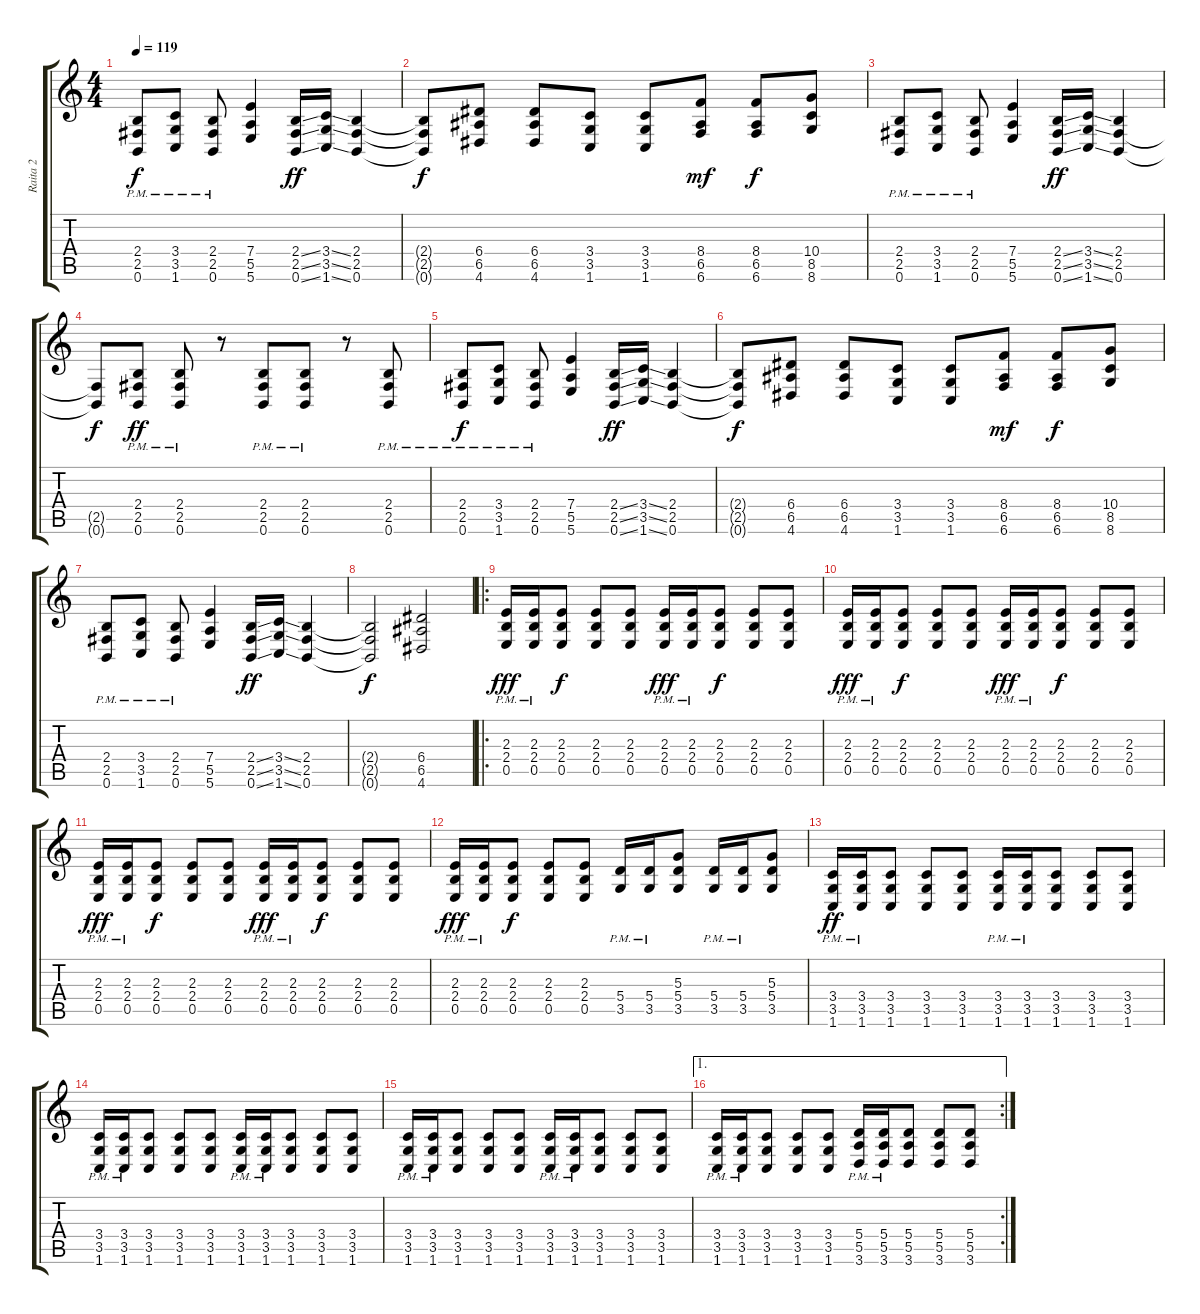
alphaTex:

\track ("Raita 2" "Raita 2") {instrument distortionguitar}
\staff {score tabs}
\tuning (B3 G3 D3 A2 E2 B1) {hide}
\ts (4 4)
\tempo 119
\clef g2
\ks c
(2.4{pm} 2.5{pm} 0.6{pm}).8{dy f} (3.4{pm} 3.5{pm} 1.6{pm}).8 (2.4{pm} 2.5{pm} 0.6{pm}).8 (7.4 5.5 5.6).4 (2.4{ss} 2.5{ss} 0.6{ss}).16{dy ff} (3.4{ss} 3.5{ss} 1.6{ss}).16 (2.4 2.5 0.6).4 |
(2.4{t} 2.5{t} 0.6{t}).8{dy f} (6.4 6.5 4.6).8 (6.4 6.5 4.6).8 (3.4 3.5 1.6).8 (3.4 3.5 1.6).8 (8.4 6.5 6.6).8{dy mf} (8.4 6.5 6.6).8{dy f} (10.4 8.5 8.6).8 |
(2.4{pm} 2.5{pm} 0.6{pm}).8 (3.4{pm} 3.5{pm} 1.6{pm}).8 (2.4{pm} 2.5{pm} 0.6{pm}).8 (7.4 5.5 5.6).4 (2.4{ss} 2.5{ss} 0.6{ss}).16{dy ff} (3.4{ss} 3.5{ss} 1.6{ss}).16 (2.4 2.5 0.6).4 |
(2.5{t} 0.6{t}).8{dy f} (2.4{pm} 2.5{pm} 0.6{pm}).8{dy ff} (2.4{pm} 2.5{pm} 0.6{pm}).8 r.8 (2.4{pm} 2.5{pm} 0.6{pm}).8 (2.4{pm} 2.5{pm} 0.6{pm}).8 r.8 (2.4{pm} 2.5{pm} 0.6{pm}).8 |
(2.4{pm} 2.5{pm} 0.6{pm}).8{dy f} (3.4{pm} 3.5{pm} 1.6{pm}).8 (2.4{pm} 2.5{pm} 0.6{pm}).8 (7.4 5.5 5.6).4 (2.4{ss} 2.5{ss} 0.6{ss}).16{dy ff} (3.4{ss} 3.5{ss} 1.6{ss}).16 (2.4 2.5 0.6).4 |
(2.4{t} 2.5{t} 0.6{t}).8{dy f} (6.4 6.5 4.6).8 (6.4 6.5 4.6).8 (3.4 3.5 1.6).8 (3.4 3.5 1.6).8 (8.4 6.5 6.6).8{dy mf} (8.4 6.5 6.6).8{dy f} (10.4 8.5 8.6).8 |
(2.4{pm} 2.5{pm} 0.6{pm}).8 (3.4{pm} 3.5{pm} 1.6{pm}).8 (2.4{pm} 2.5{pm} 0.6{pm}).8 (7.4 5.5 5.6).4 (2.4{ss} 2.5{ss} 0.6{ss}).16{dy ff} (3.4{ss} 3.5{ss} 1.6{ss}).16 (2.4 2.5 0.6).4 |
(2.4{t} 2.5{t} 0.6{t}).2{dy f} (6.4 6.5 4.6).2 |
\ro
(2.3{pm} 2.4{pm} 0.5{pm}).16{dy fff} (2.3{pm} 2.4{pm} 0.5{pm}).16 (2.3 2.4 0.5).8{dy f} (2.3 2.4 0.5).8 (2.3 2.4 0.5).8 (2.3{pm} 2.4{pm} 0.5{pm}).16{dy fff} (2.3{pm} 2.4{pm} 0.5{pm}).16 (2.3 2.4 0.5).8{dy f} (2.3 2.4 0.5).8 (2.3 2.4 0.5).8 |
(2.3{pm} 2.4{pm} 0.5{pm}).16{dy fff} (2.3{pm} 2.4{pm} 0.5{pm}).16 (2.3 2.4 0.5).8{dy f} (2.3 2.4 0.5).8 (2.3 2.4 0.5).8 (2.3{pm} 2.4{pm} 0.5{pm}).16{dy fff} (2.3{pm} 2.4{pm} 0.5{pm}).16 (2.3 2.4 0.5).8{dy f} (2.3 2.4 0.5).8 (2.3 2.4 0.5).8 |
(2.3{pm} 2.4{pm} 0.5{pm}).16{dy fff} (2.3{pm} 2.4{pm} 0.5{pm}).16 (2.3 2.4 0.5).8{dy f} (2.3 2.4 0.5).8 (2.3 2.4 0.5).8 (2.3{pm} 2.4{pm} 0.5{pm}).16{dy fff} (2.3{pm} 2.4{pm} 0.5{pm}).16 (2.3 2.4 0.5).8{dy f} (2.3 2.4 0.5).8 (2.3 2.4 0.5).8 |
(2.3{pm} 2.4{pm} 0.5{pm}).16{dy fff} (2.3{pm} 2.4{pm} 0.5{pm}).16 (2.3 2.4 0.5).8{dy f} (2.3 2.4 0.5).8 (2.3 2.4 0.5).8 (5.4{pm} 3.5{pm}).16 (5.4{pm} 3.5{pm}).16 (5.3 5.4 3.5).8 (5.4{pm} 3.5{pm}).16 (5.4{pm} 3.5{pm}).16 (5.3 5.4 3.5).8 |
(3.4{pm} 3.5{pm} 1.6{pm}).16{dy ff} (3.4{pm} 3.5{pm} 1.6{pm}).16 (3.4 3.5 1.6).8 (3.4 3.5 1.6).8 (3.4 3.5 1.6).8 (3.4{pm} 3.5{pm} 1.6{pm}).16 (3.4{pm} 3.5{pm} 1.6{pm}).16 (3.4 3.5 1.6).8 (3.4 3.5 1.6).8 (3.4 3.5 1.6).8 |
(3.4{pm} 3.5{pm} 1.6{pm}).16 (3.4{pm} 3.5{pm} 1.6{pm}).16 (3.4 3.5 1.6).8 (3.4 3.5 1.6).8 (3.4 3.5 1.6).8 (3.4{pm} 3.5{pm} 1.6{pm}).16 (3.4{pm} 3.5{pm} 1.6{pm}).16 (3.4 3.5 1.6).8 (3.4 3.5 1.6).8 (3.4 3.5 1.6).8 |
(3.4{pm} 3.5{pm} 1.6{pm}).16 (3.4{pm} 3.5{pm} 1.6{pm}).16 (3.4 3.5 1.6).8 (3.4 3.5 1.6).8 (3.4 3.5 1.6).8 (3.4{pm} 3.5{pm} 1.6{pm}).16 (3.4{pm} 3.5{pm} 1.6{pm}).16 (3.4 3.5 1.6).8 (3.4 3.5 1.6).8 (3.4 3.5 1.6).8 |
\ae 1
\rc 2
(3.4{pm} 3.5{pm} 1.6{pm}).16 (3.4{pm} 3.5{pm} 1.6{pm}).16 (3.4 3.5 1.6).8 (3.4 3.5 1.6).8 (3.4 3.5 1.6).8 (5.4{pm} 5.5{pm} 3.6{pm}).16 (5.4{pm} 5.5{pm} 3.6{pm}).16 (5.4 5.5 3.6).8 (5.4 5.5 3.6).8 (5.4 5.5 3.6).8
